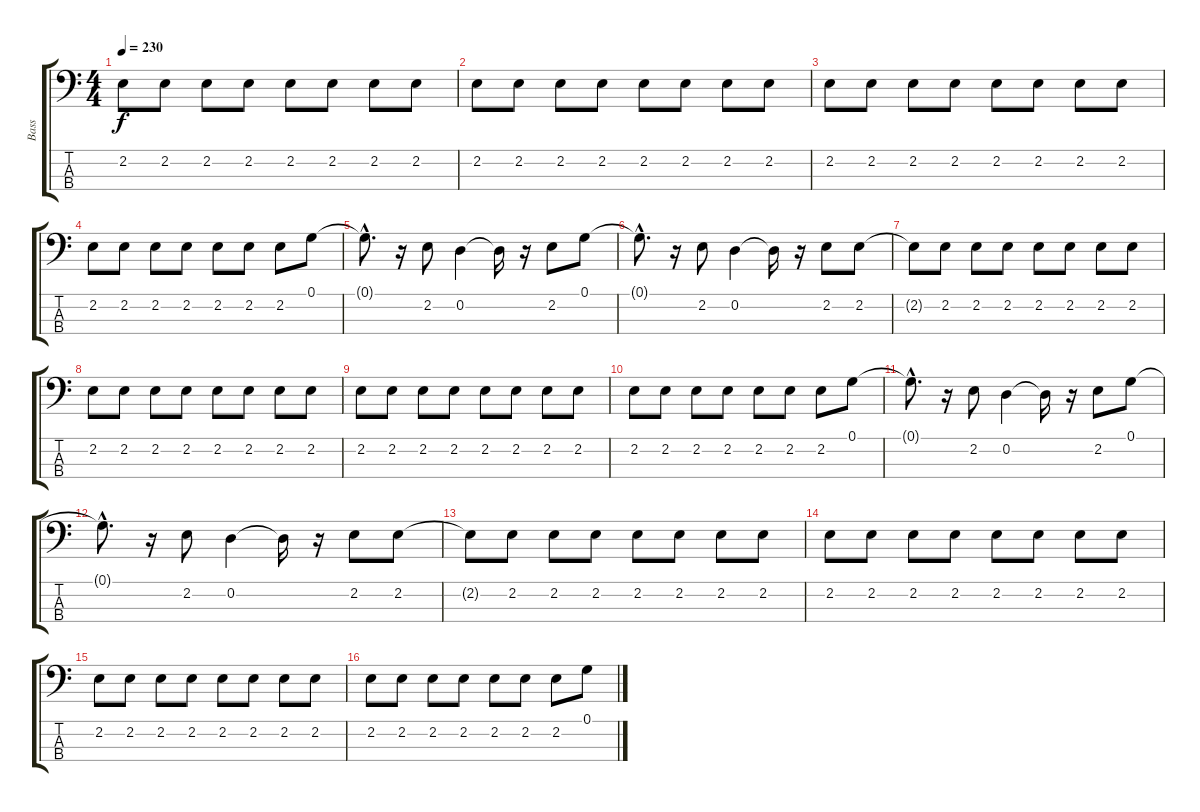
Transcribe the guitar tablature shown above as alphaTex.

\track ("Bass" "Bass") {instrument electricbassfinger}
\staff {score tabs}
\tuning (G2 D2 A1 E1) {hide}
\ts (4 4)
\tempo 230
\clef f4
\ks c
2.2.8{dy f} 2.2.8 2.2.8 2.2.8 2.2.8 2.2.8 2.2.8 2.2.8 |
2.2.8 2.2.8 2.2.8 2.2.8 2.2.8 2.2.8 2.2.8 2.2.8 |
2.2.8 2.2.8 2.2.8 2.2.8 2.2.8 2.2.8 2.2.8 2.2.8 |
2.2.8 2.2.8 2.2.8 2.2.8 2.2.8 2.2.8 2.2.8 0.1.8 |
0.1{hac t}.8{d} r.16 2.2.8 0.2.4 0.2{t}.16 r.16 2.2.8 0.1.8 |
0.1{hac t}.8{d} r.16 2.2.8 0.2.4 0.2{t}.16 r.16 2.2.8 2.2.8 |
2.2{t}.8 2.2.8 2.2.8 2.2.8 2.2.8 2.2.8 2.2.8 2.2.8 |
2.2.8 2.2.8 2.2.8 2.2.8 2.2.8 2.2.8 2.2.8 2.2.8 |
2.2.8 2.2.8 2.2.8 2.2.8 2.2.8 2.2.8 2.2.8 2.2.8 |
2.2.8 2.2.8 2.2.8 2.2.8 2.2.8 2.2.8 2.2.8 0.1.8 |
0.1{hac t}.8{d} r.16 2.2.8 0.2.4 0.2{t}.16 r.16 2.2.8 0.1.8 |
0.1{hac t}.8{d} r.16 2.2.8 0.2.4 0.2{t}.16 r.16 2.2.8 2.2.8 |
2.2{t}.8 2.2.8 2.2.8 2.2.8 2.2.8 2.2.8 2.2.8 2.2.8 |
2.2.8 2.2.8 2.2.8 2.2.8 2.2.8 2.2.8 2.2.8 2.2.8 |
2.2.8 2.2.8 2.2.8 2.2.8 2.2.8 2.2.8 2.2.8 2.2.8 |
2.2.8 2.2.8 2.2.8 2.2.8 2.2.8 2.2.8 2.2.8 0.1.8
